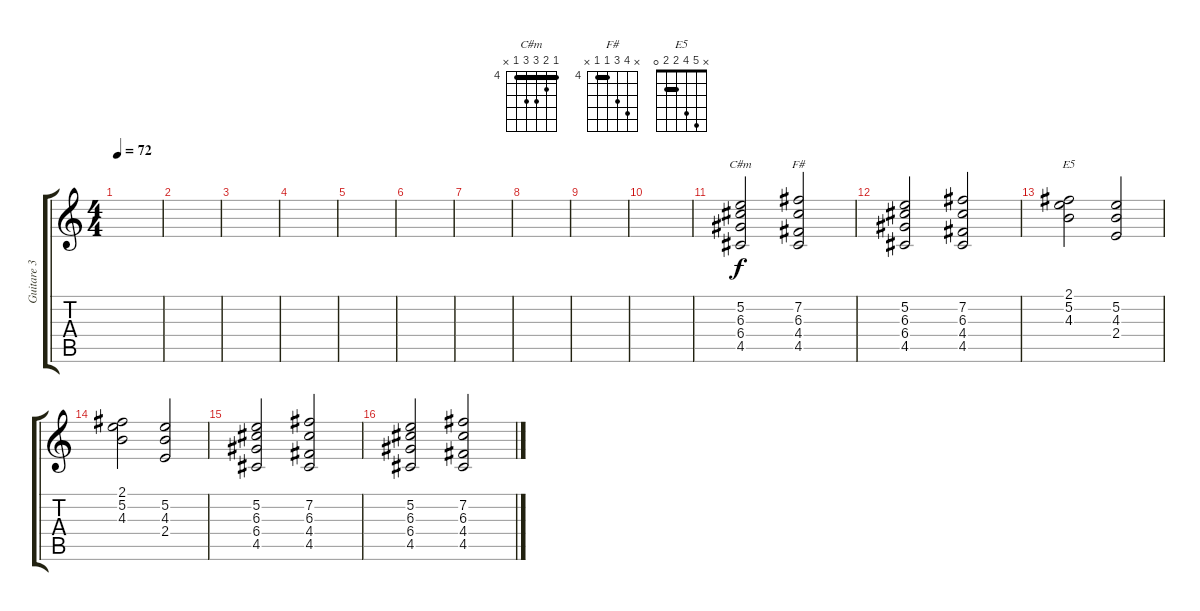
\track ("Guitare 3" "Guitare 3") {instrument distortionguitar}
\staff {score tabs}
\tuning (E4 B3 G3 D3 A2 E2) {hide}
\chord ("C#m" 4 5 6 6 4 x) {firstfret 4 barre 4}
\chord ("F#" x 7 6 4 4 x) {firstfret 4 barre 4}
\chord ("E5" x 5 4 2 2 0) {barre 2}
\ts (4 4)
\tempo 72
\clef g2
\ks c
|
|
|
|
|
|
|
|
|
|
(5.2 6.3 6.4 4.5).2{ch "C#m" volume 8} (7.2 6.3 4.4 4.5).2{ch "F#"} |
(5.2 6.3 6.4 4.5).2 (7.2 6.3 4.4 4.5).2 |
(2.1 5.2 4.3).2{ch "E5"} (5.2 4.3 2.4).2 |
(2.1 5.2 4.3).2 (5.2 4.3 2.4).2 |
(5.2 6.3 6.4 4.5).2 (7.2 6.3 4.4 4.5).2 |
(5.2 6.3 6.4 4.5).2 (7.2 6.3 4.4 4.5).2
